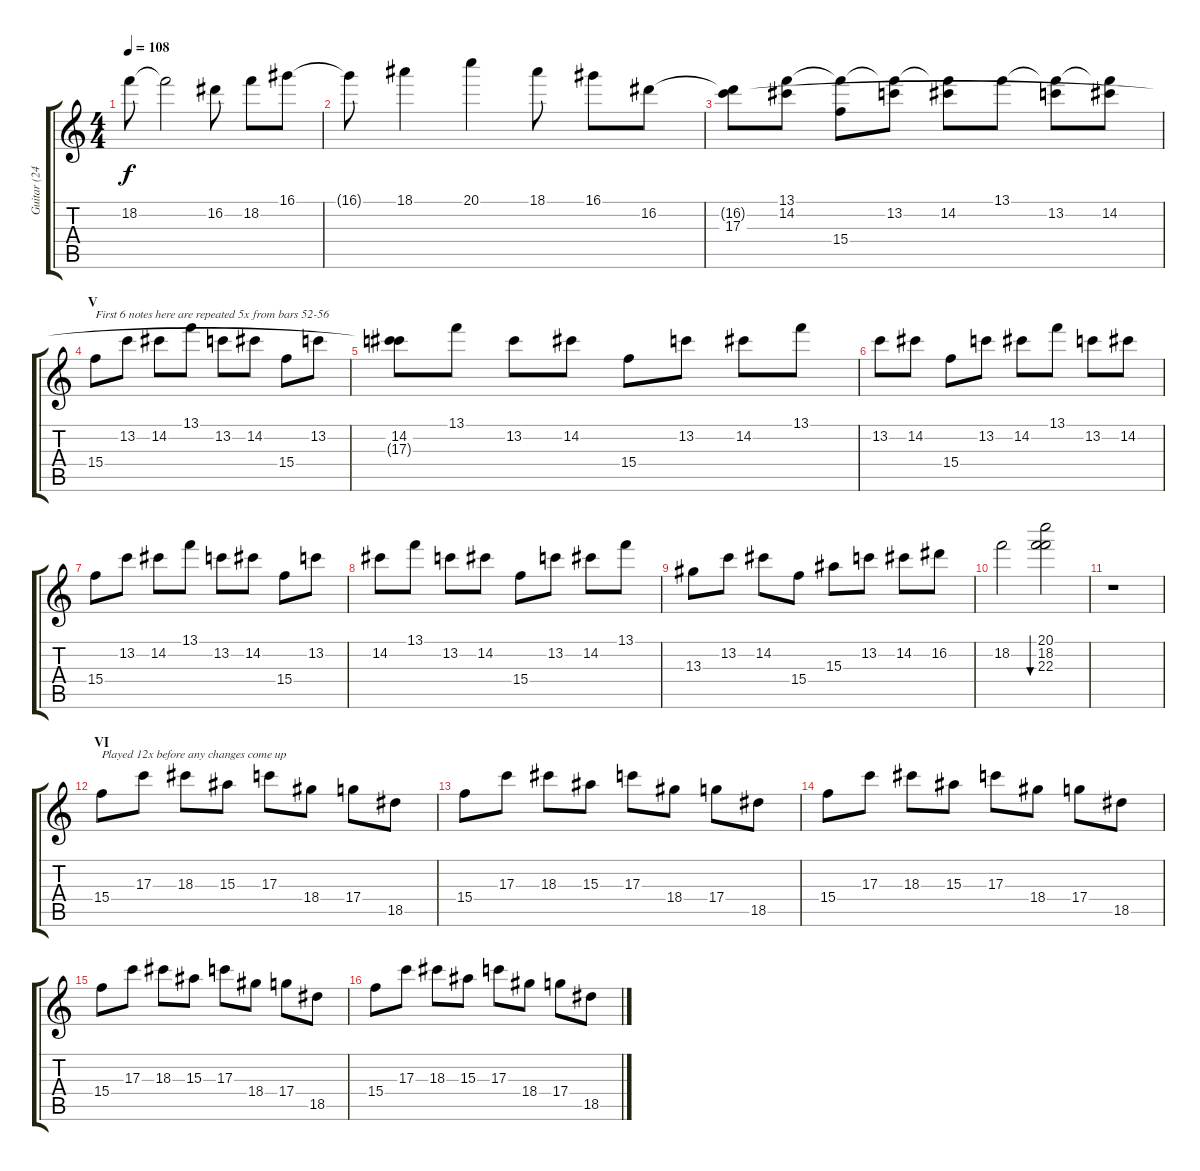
\track ("Guitar (24-fret)" "Guitar (24") {instrument distortionguitar}
\staff {score tabs}
\tuning (E4 B3 G3 D3 A2 E2) {hide}
\ts (4 4)
\tempo 108
\clef g2
\ks c
18.2.8{dy f} 18.2{t}.2 16.2.8 18.2.8 16.1.8 |
16.1{t}.8 18.1.4 20.1.4 18.1.8 16.1.8 16.2.8 |
(16.2{t} 17.3).8 (13.1 14.2).8 (13.1{t} 15.4).8 (13.1{t} 13.2).8 (13.1{t} 14.2).8 13.1.8 (13.1{t} 13.2).8 (13.1{t} 14.2).8 |
\section ("" "V")
15.4.8{txt "First 6 notes here are repeated 5x from bars 52-56"} 13.2.8 14.2.8 13.1.8 13.2.8 14.2.8 15.4.8 13.2.8 |
(14.2 17.3{t}).8 13.1.8 13.2.8 14.2.8 15.4.8 13.2.8 14.2.8 13.1.8 |
13.2.8 14.2.8 15.4.8 13.2.8 14.2.8 13.1.8 13.2.8 14.2.8 |
15.4.8 13.2.8 14.2.8 13.1.8 13.2.8 14.2.8 15.4.8 13.2.8 |
14.2.8 13.1.8 13.2.8 14.2.8 15.4.8 13.2.8 14.2.8 13.1.8 |
13.3.8 13.2.8 14.2.8 15.4.8 15.3.8 13.2.8 14.2.8 16.2.8 |
18.2.2 (20.1 18.2 22.3).2{bu 120} |
r.1 |
\section ("" "VI")
15.4.8{txt "Played 12x before any changes come up"} 17.3.8 18.3.8 15.3.8 17.3.8 18.4.8 17.4.8 18.5.8 |
15.4.8 17.3.8 18.3.8 15.3.8 17.3.8 18.4.8 17.4.8 18.5.8 |
15.4.8 17.3.8 18.3.8 15.3.8 17.3.8 18.4.8 17.4.8 18.5.8 |
15.4.8 17.3.8 18.3.8 15.3.8 17.3.8 18.4.8 17.4.8 18.5.8 |
15.4.8 17.3.8 18.3.8 15.3.8 17.3.8 18.4.8 17.4.8 18.5.8
